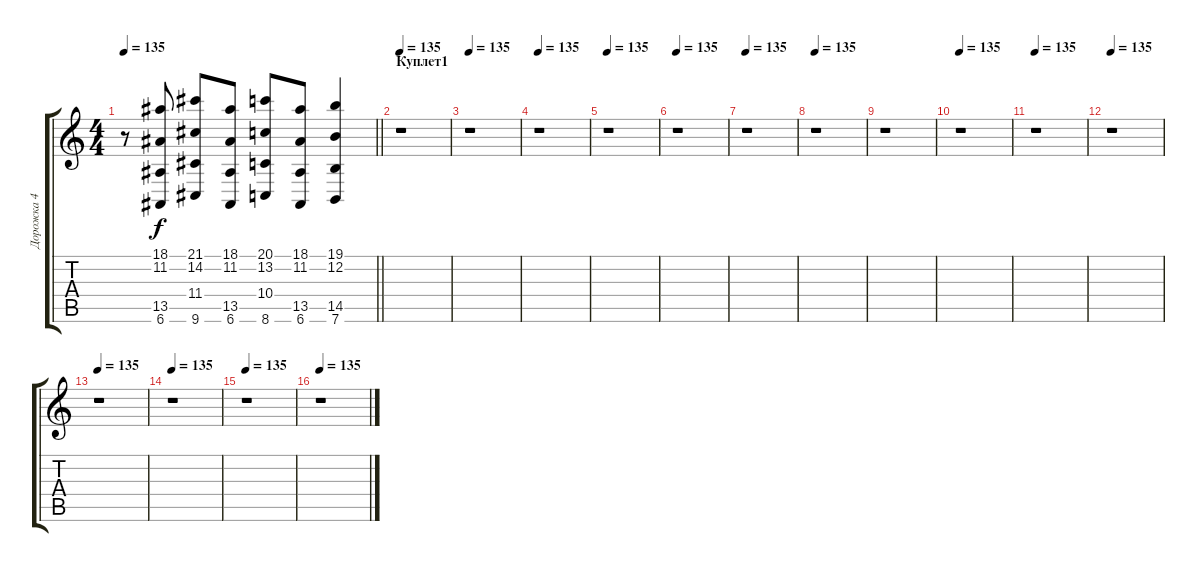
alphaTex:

\track ("Дорожка 4" "Дорожка 4") {instrument stringensemble1}
\staff {score tabs}
\tuning (E4 B3 G3 D3 A2 E2) {hide}
\ts (4 4)
\tempo 135
\clef g2
\barLineRight lightlight
\ks c
r.8{dy f} (18.1 11.2 13.5 6.6).8 (21.1 14.2 11.4 9.6).8 (18.1 11.2 13.5 6.6).8 (20.1 13.2 10.4 8.6).8 (18.1 11.2 13.5 6.6).8 (19.1 12.2 14.5 7.6).4 |
\section ("" "Куплет1")
\tempo 135
r.1 |
\tempo 135
r.1 |
\tempo 135
r.1 |
\tempo 135
r.1 |
\tempo 135
r.1 |
\tempo 135
r.1 |
\tempo 135
r.1 |
r.1 |
\tempo 135
r.1 |
\tempo 135
r.1 |
\tempo 135
r.1 |
\tempo 135
r.1 |
\tempo 135
r.1 |
\tempo 135
r.1 |
\tempo 135
r.1
